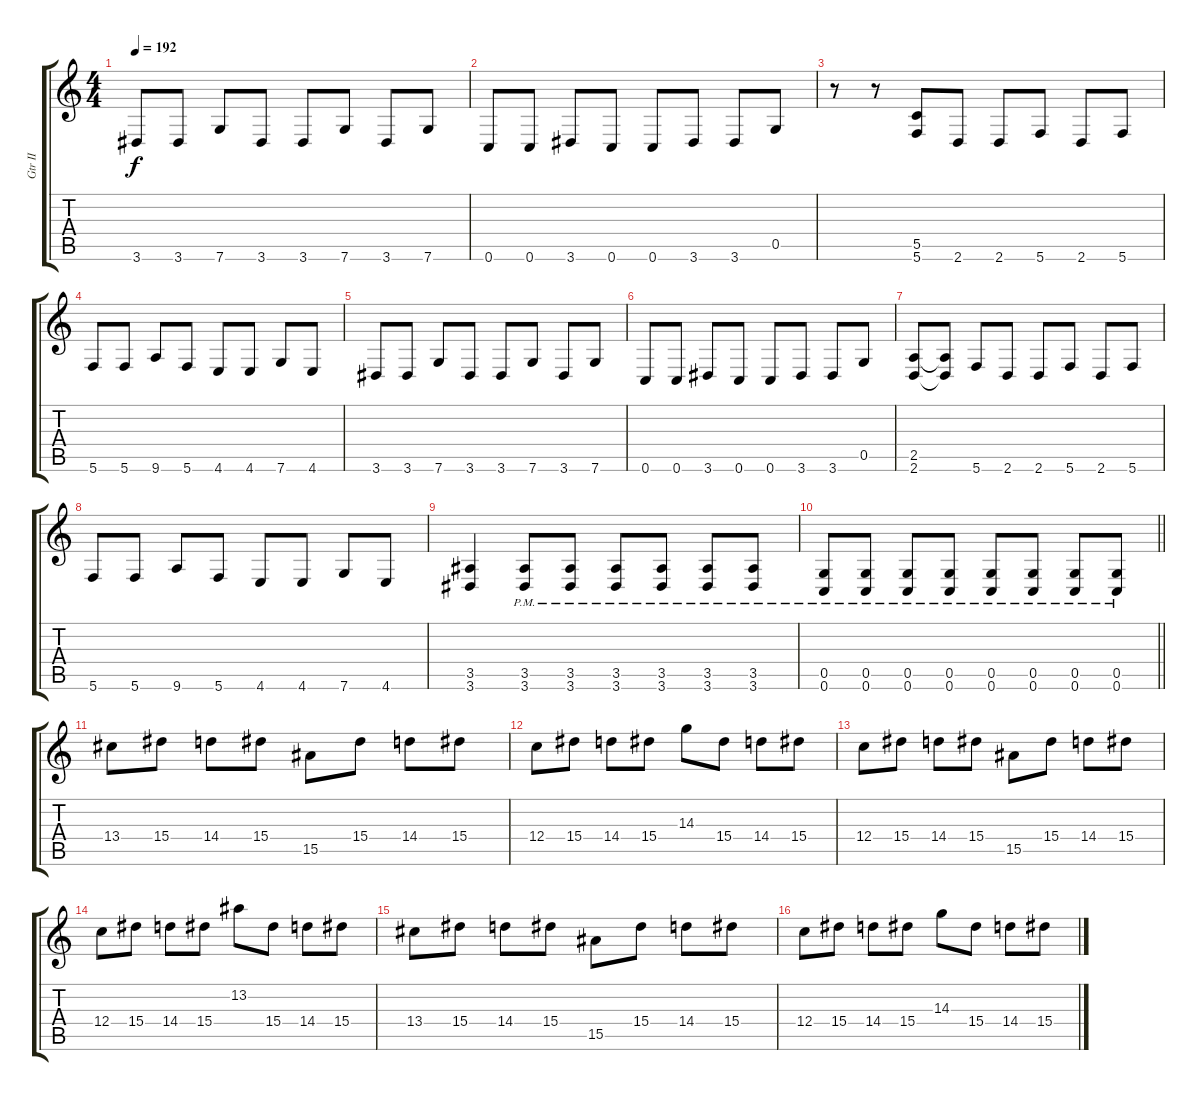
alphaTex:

\track ("Gtr II" "Gtr II") {instrument overdrivenguitar}
\staff {score tabs}
\tuning (D4 A3 F3 C3 G2 C2) {hide}
\ts (4 4)
\tempo 192
\clef g2
\ks c
3.6.8{dy f} 3.6.8 7.6.8 3.6.8 3.6.8 7.6.8 3.6.8 7.6.8 |
0.6.8 0.6.8 3.6.8 0.6.8 0.6.8 3.6.8 3.6.8 0.5.8 |
r.8 r.8 (5.5 5.6).8 2.6.8 2.6.8 5.6.8 2.6.8 5.6.8 |
5.6.8 5.6.8 9.6.8 5.6.8 4.6.8 4.6.8 7.6.8 4.6.8 |
3.6.8 3.6.8 7.6.8 3.6.8 3.6.8 7.6.8 3.6.8 7.6.8 |
0.6.8 0.6.8 3.6.8 0.6.8 0.6.8 3.6.8 3.6.8 0.5.8 |
(2.5 2.6).8 (2.5{t} 2.6{t}).8 5.6.8 2.6.8 2.6.8 5.6.8 2.6.8 5.6.8 |
5.6.8 5.6.8 9.6.8 5.6.8 4.6.8 4.6.8 7.6.8 4.6.8 |
(3.5 3.6).4 (3.5{pm} 3.6{pm}).8 (3.5{pm} 3.6{pm}).8 (3.5{pm} 3.6{pm}).8 (3.5{pm} 3.6{pm}).8 (3.5{pm} 3.6{pm}).8 (3.5{pm} 3.6{pm}).8 |
\barLineRight lightlight
(0.5{pm} 0.6{pm}).8 (0.5{pm} 0.6{pm}).8 (0.5{pm} 0.6{pm}).8 (0.5{pm} 0.6{pm}).8 (0.5{pm} 0.6{pm}).8 (0.5{pm} 0.6{pm}).8 (0.5{pm} 0.6{pm}).8 (0.5{pm} 0.6{pm}).8 |
13.4.8 15.4.8 14.4.8 15.4.8 15.5.8 15.4.8 14.4.8 15.4.8 |
12.4.8 15.4.8 14.4.8 15.4.8 14.3.8 15.4.8 14.4.8 15.4.8 |
12.4.8 15.4.8 14.4.8 15.4.8 15.5.8 15.4.8 14.4.8 15.4.8 |
12.4.8 15.4.8 14.4.8 15.4.8 13.2.8 15.4.8 14.4.8 15.4.8 |
13.4.8 15.4.8 14.4.8 15.4.8 15.5.8 15.4.8 14.4.8 15.4.8 |
12.4.8 15.4.8 14.4.8 15.4.8 14.3.8 15.4.8 14.4.8 15.4.8
